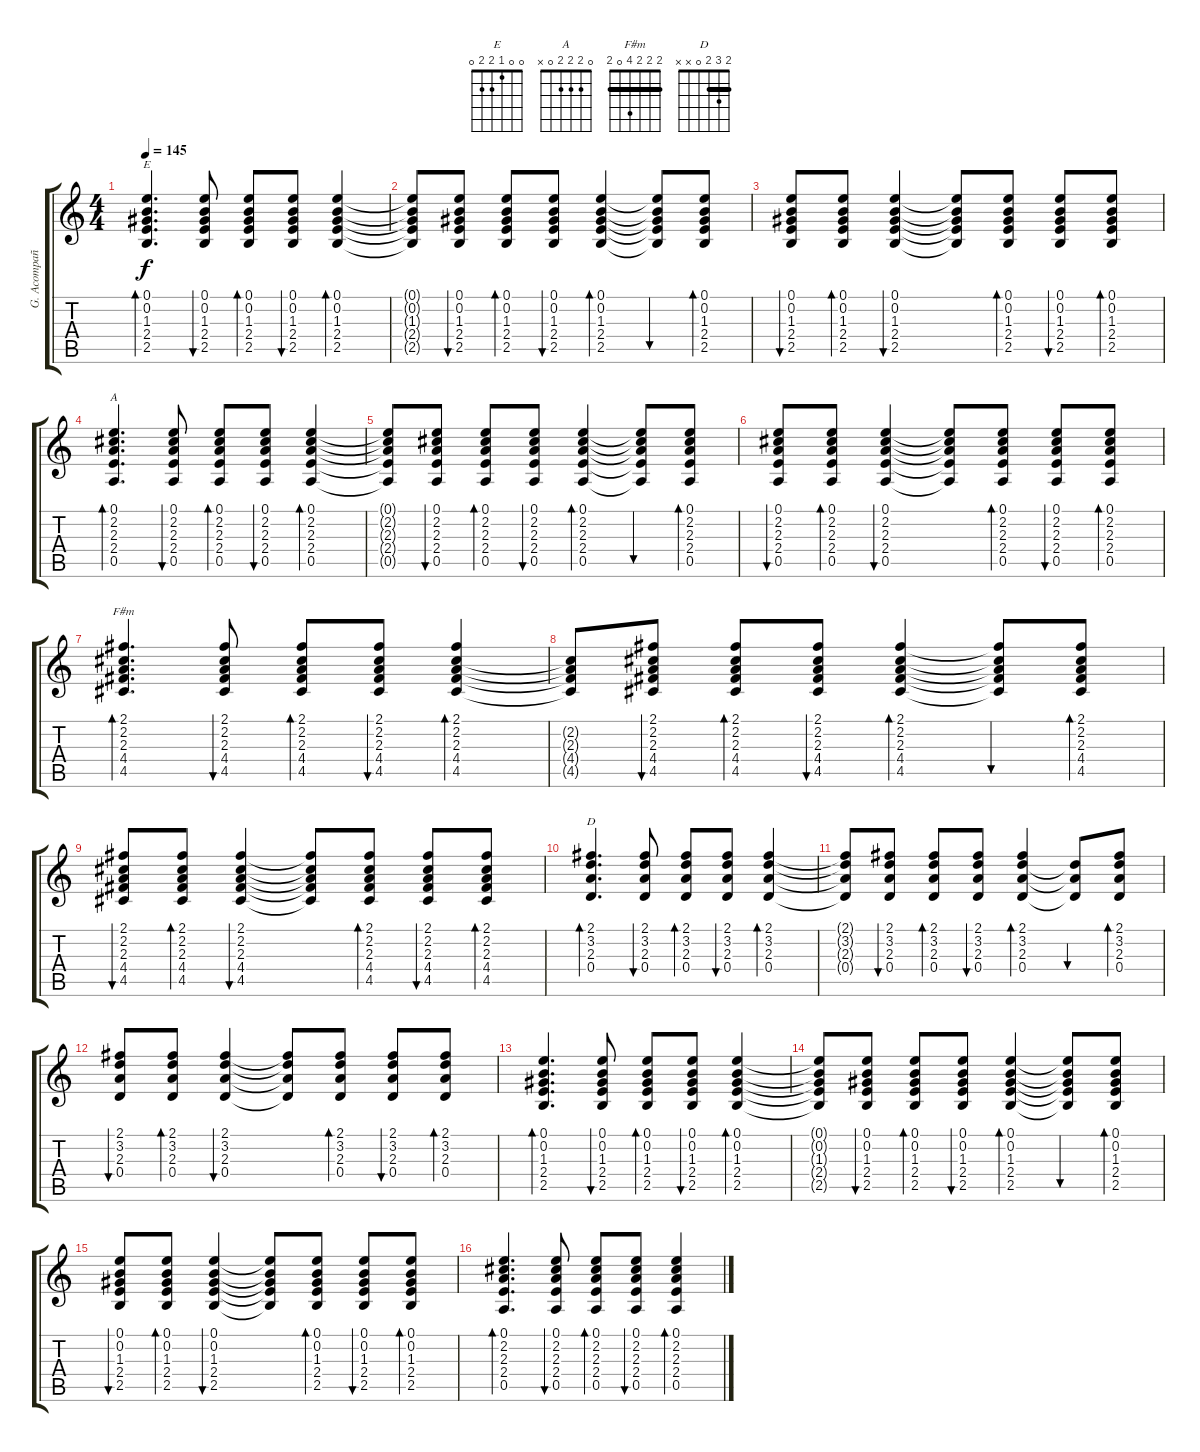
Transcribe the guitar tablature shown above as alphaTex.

\track ("G. Acompañamiento" "G. Acompañ") {instrument acousticguitarsteel}
\staff {score tabs}
\tuning (E4 B3 G3 D3 A2 E2) {hide}
\chord ("E" 0 0 1 2 2 0)
\chord ("A" 0 2 2 2 0 x)
\chord ("F#m" 2 2 2 4 0 2) {barre 2}
\chord ("D" 2 3 2 0 x x) {barre 2}
\ts (4 4)
\tempo 145
\clef g2
\ks c
(0.1 0.2 1.3 2.4 2.5).4{d bd 30 ch "E" dy f} (0.1 0.2 1.3 2.4 2.5).8{bu 30} (0.1 0.2 1.3 2.4 2.5).8{bd 30} (0.1 0.2 1.3 2.4 2.5).8{bu 30} (0.1 0.2 1.3 2.4 2.5).4{bd 30} |
(0.1{t} 0.2{t} 1.3{t} 2.4{t} 2.5{t}).8 (0.1 0.2 1.3 2.4 2.5).8{bu 30} (0.1 0.2 1.3 2.4 2.5).8{bd 30} (0.1 0.2 1.3 2.4 2.5).8{bu 30} (0.1 0.2 1.3 2.4 2.5).4{bd 30} (0.1{t} 0.2{t} 1.3{t} 2.4{t} 2.5{t}).8{bu 30} (0.1 0.2 1.3 2.4 2.5).8{bd 30} |
(0.1 0.2 1.3 2.4 2.5).8{bu 30} (0.1 0.2 1.3 2.4 2.5).8{bd 30} (0.1 0.2 1.3 2.4 2.5).4{bu 30} (0.1{t} 0.2{t} 1.3{t} 2.4{t} 2.5{t}).8 (0.1 0.2 1.3 2.4 2.5).8{bd 30} (0.1 0.2 1.3 2.4 2.5).8{bu 30} (0.1 0.2 1.3 2.4 2.5).8{bd 30} |
(0.1 2.2 2.3 2.4 0.5).4{d bd 30 ch "A"} (0.1 2.2 2.3 2.4 0.5).8{bu 30} (0.1 2.2 2.3 2.4 0.5).8{bd 30} (0.1 2.2 2.3 2.4 0.5).8{bu 30} (0.1 2.2 2.3 2.4 0.5).4{bd 30} |
(0.1{t} 2.2{t} 2.3{t} 2.4{t} 0.5{t}).8 (0.1 2.2 2.3 2.4 0.5).8{bu 30} (0.1 2.2 2.3 2.4 0.5).8{bd 30} (0.1 2.2 2.3 2.4 0.5).8{bu 30} (0.1 2.2 2.3 2.4 0.5).4{bd 30} (0.1{t} 2.2{t} 2.3{t} 2.4{t} 0.5{t}).8{bu 30} (0.1 2.2 2.3 2.4 0.5).8{bd 30} |
(0.1 2.2 2.3 2.4 0.5).8{bu 30} (0.1 2.2 2.3 2.4 0.5).8{bd 30} (0.1 2.2 2.3 2.4 0.5).4{bu 30} (0.1{t} 2.2{t} 2.3{t} 2.4{t} 0.5{t}).8 (0.1 2.2 2.3 2.4 0.5).8{bd 30} (0.1 2.2 2.3 2.4 0.5).8{bu 30} (0.1 2.2 2.3 2.4 0.5).8{bd 30} |
(2.1 2.2 2.3 4.4 4.5).4{d bd 30 ch "F#m"} (2.1 2.2 2.3 4.4 4.5).8{bu 30} (2.1 2.2 2.3 4.4 4.5).8{bd 30} (2.1 2.2 2.3 4.4 4.5).8{bu 30} (2.1 2.2 2.3 4.4 4.5).4{bd 30} |
(2.2{t} 2.3{t} 4.4{t} 4.5{t}).8 (2.1 2.2 2.3 4.4 4.5).8{bu 30} (2.1 2.2 2.3 4.4 4.5).8{bd 30} (2.1 2.2 2.3 4.4 4.5).8{bu 30} (2.1 2.2 2.3 4.4 4.5).4{bd 30} (2.1{t} 2.2{t} 2.3{t} 4.4{t} 4.5{t}).8{bu 30} (2.1 2.2 2.3 4.4 4.5).8{bd 30} |
(2.1 2.2 2.3 4.4 4.5).8{bu 30} (2.1 2.2 2.3 4.4 4.5).8{bd 30} (2.1 2.2 2.3 4.4 4.5).4{bu 30} (2.1{t} 2.2{t} 2.3{t} 4.4{t} 4.5{t}).8 (2.1 2.2 2.3 4.4 4.5).8{bd 30} (2.1 2.2 2.3 4.4 4.5).8{bu 30} (2.1 2.2 2.3 4.4 4.5).8{bd 30} |
(2.1 3.2 2.3 0.4).4{d bd 30 ch "D"} (2.1 3.2 2.3 0.4).8{bu 30} (2.1 3.2 2.3 0.4).8{bd 30} (2.1 3.2 2.3 0.4).8{bu 30} (2.1 3.2 2.3 0.4).4{bd 30} |
(2.1{t} 3.2{t} 2.3{t} 0.4{t}).8 (2.1 3.2 2.3 0.4).8{bu 30} (2.1 3.2 2.3 0.4).8{bd 30} (2.1 3.2 2.3 0.4).8{bu 30} (2.1 3.2 2.3 0.4).4{bd 30} (3.2{t} 2.3{t} 0.4{t}).8{bu 30} (2.1 3.2 2.3 0.4).8{bd 30} |
(2.1 3.2 2.3 0.4).8{bu 30} (2.1 3.2 2.3 0.4).8{bd 30} (2.1 3.2 2.3 0.4).4{bu 30} (2.1{t} 3.2{t} 2.3{t} 0.4{t}).8 (2.1 3.2 2.3 0.4).8{bd 30} (2.1 3.2 2.3 0.4).8{bu 30} (2.1 3.2 2.3 0.4).8{bd 30} |
(0.1 0.2 1.3 2.4 2.5).4{d bd 30} (0.1 0.2 1.3 2.4 2.5).8{bu 30} (0.1 0.2 1.3 2.4 2.5).8{bd 30} (0.1 0.2 1.3 2.4 2.5).8{bu 30} (0.1 0.2 1.3 2.4 2.5).4{bd 30} |
(0.1{t} 0.2{t} 1.3{t} 2.4{t} 2.5{t}).8 (0.1 0.2 1.3 2.4 2.5).8{bu 30} (0.1 0.2 1.3 2.4 2.5).8{bd 30} (0.1 0.2 1.3 2.4 2.5).8{bu 30} (0.1 0.2 1.3 2.4 2.5).4{bd 30} (0.1{t} 0.2{t} 1.3{t} 2.4{t} 2.5{t}).8{bu 30} (0.1 0.2 1.3 2.4 2.5).8{bd 30} |
(0.1 0.2 1.3 2.4 2.5).8{bu 30} (0.1 0.2 1.3 2.4 2.5).8{bd 30} (0.1 0.2 1.3 2.4 2.5).4{bu 30} (0.1{t} 0.2{t} 1.3{t} 2.4{t} 2.5{t}).8 (0.1 0.2 1.3 2.4 2.5).8{bd 30} (0.1 0.2 1.3 2.4 2.5).8{bu 30} (0.1 0.2 1.3 2.4 2.5).8{bd 30} |
(0.1 2.2 2.3 2.4 0.5).4{d bd 30} (0.1 2.2 2.3 2.4 0.5).8{bu 30} (0.1 2.2 2.3 2.4 0.5).8{bd 30} (0.1 2.2 2.3 2.4 0.5).8{bu 30} (0.1 2.2 2.3 2.4 0.5).4{bd 30}
